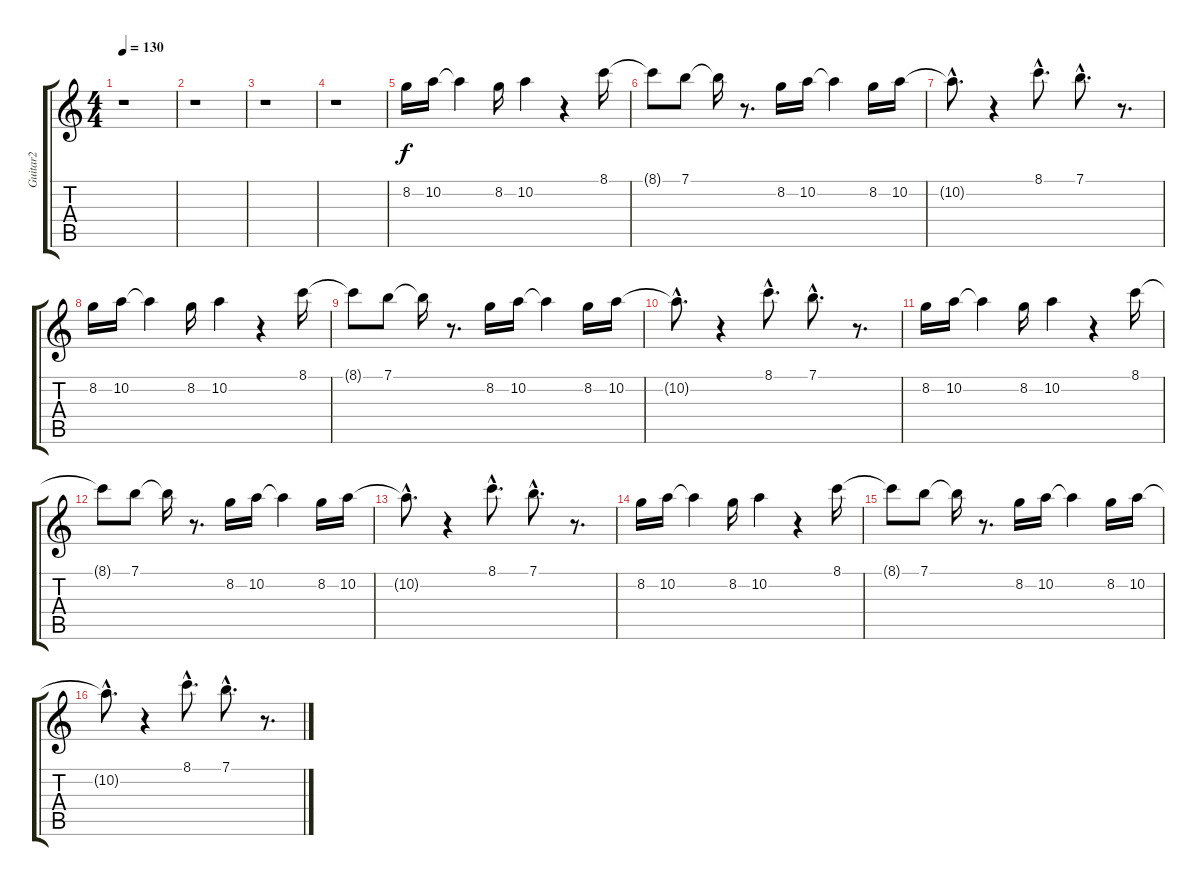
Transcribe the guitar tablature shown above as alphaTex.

\track ("Guitar2" "Guitar2") {instrument electricguitarjazz}
\staff {score tabs}
\tuning (E4 B3 G3 D3 A2 E2) {hide}
\ts (4 4)
\tempo 130
\clef g2
\ks c
r.1{dy f instrument electricguitarjazz} |
r.1 |
r.1 |
r.1 |
8.2.16 10.2.16 10.2{t}.4 8.2.16 10.2.4 r.4 8.1.16 |
8.1{t}.8 7.1.8 7.1{t}.16 r.8{d} 8.2.16 10.2.16 10.2{t}.4 8.2.16 10.2.16 |
10.2{hac t}.8{d} r.4 8.1{hac}.8{d} 7.1{hac}.8{d} r.8{d} |
8.2.16 10.2.16 10.2{t}.4 8.2.16 10.2.4 r.4 8.1.16 |
8.1{t}.8 7.1.8 7.1{t}.16 r.8{d} 8.2.16 10.2.16 10.2{t}.4 8.2.16 10.2.16 |
10.2{hac t}.8{d} r.4 8.1{hac}.8{d} 7.1{hac}.8{d} r.8{d} |
8.2.16 10.2.16 10.2{t}.4 8.2.16 10.2.4 r.4 8.1.16 |
8.1{t}.8 7.1.8 7.1{t}.16 r.8{d} 8.2.16 10.2.16 10.2{t}.4 8.2.16 10.2.16 |
10.2{hac t}.8{d} r.4 8.1{hac}.8{d} 7.1{hac}.8{d} r.8{d} |
8.2.16 10.2.16 10.2{t}.4 8.2.16 10.2.4 r.4 8.1.16 |
8.1{t}.8 7.1.8 7.1{t}.16 r.8{d} 8.2.16 10.2.16 10.2{t}.4 8.2.16 10.2.16 |
10.2{hac t}.8{d} r.4 8.1{hac}.8{d} 7.1{hac}.8{d} r.8{d}
